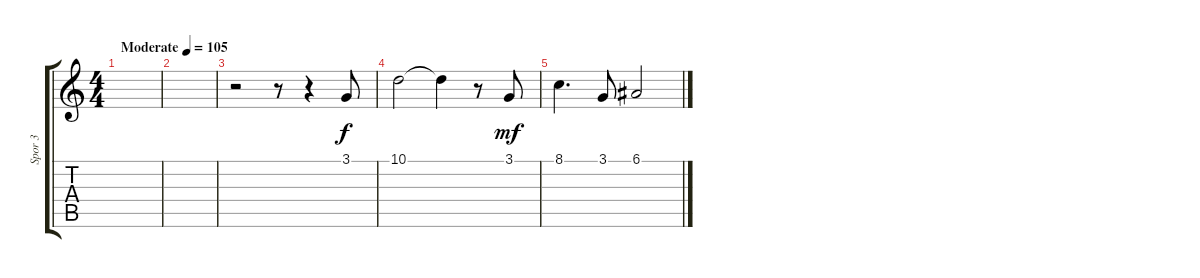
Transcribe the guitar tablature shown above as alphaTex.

\track ("Spor 3" "Spor 3") {instrument lead2sawtooth}
\staff {score tabs}
\tuning (E4 B3 G3 D3 A2 E2) {hide}
\ts (4 4)
\tempo (105 "Moderate")
\clef g2
\ks c
|
|
r.2 r.8 r.4 3.1.8 |
10.1.2{volume 0} 10.1{t}.4{dy f} r.8 3.1.8{dy mf volume 16} |
8.1.4{d} 3.1.8 6.1.2
